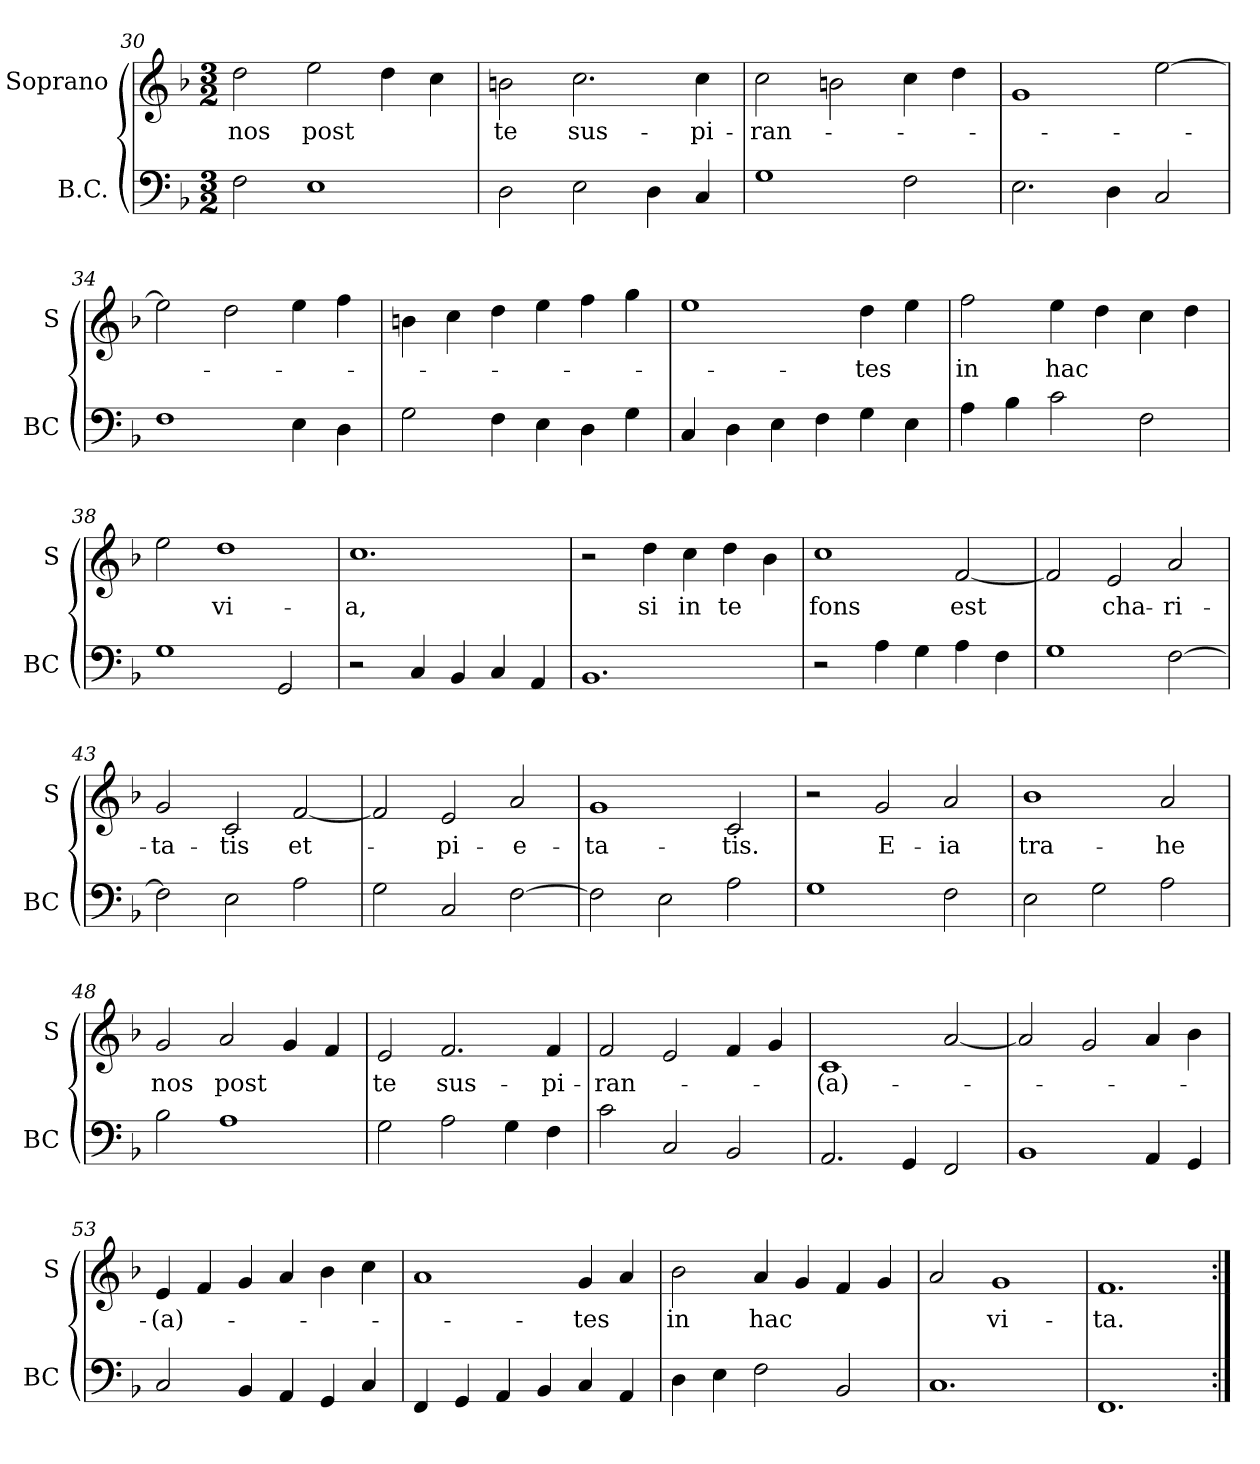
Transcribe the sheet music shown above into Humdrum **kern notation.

**kern	**kern	**text
*part2	*part1	*part1
*staff2	*staff1	*staff1
*I"B.C.	*I"Soprano	*
*I'BC	*I'S	*
*clefF4	*clefG2	*
*k[b-]	*k[b-]	*
*F:	*F:	*
*M3/2	*M3/2	*
=30	=30	=30
!	!	!LO:LY:b
2F\	2dd\	nos
!	!	!LO:LY:b
1E	2ee\	post
.	4dd\	.
.	4cc\	.
!!LO:PB:g=z
=31	=31	=31
!	!	!LO:LY:b
2D\	2bn\	te
!	!	!LO:LY:b
2E\	2.cc\	sus-
4D\	.	.
!	!	!LO:LY:b
4C/	4cc\	-pi-
=32	=32	=32
!	!	!LO:LY:b
1G	2cc\	-ran-
.	2bn\	.
2F\	4cc\	.
.	4dd\	.
=33	=33	=33
2.E\	1g	.
4D\	.	.
2C/	[2ee\	.
=34	=34	=34
1F	2ee\]	.
.	2dd\	.
4E\	4ee\	.
4D\	4ff\	.
=35	=35	=35
2G\	4bn\	.
.	4cc\	.
4F\	4dd\	.
4E\	4ee\	.
4D\	4ff\	.
4G\	4gg\	.
!!LO:LB:g=z
=36	=36	=36
4C/	1ee	.
4D\	.	.
4E\	.	.
4F\	.	.
!	!	!LO:LY:b
4G\	4dd\	-tes
4E\	4ee\	.
=37	=37	=37
!	!	!LO:LY:b
4A\	2ff\	in
4B-\	.	.
!	!	!LO:LY:b
2c\	4ee\	hac
.	4dd\	.
2F\	4cc\	.
.	4dd\	.
=38	=38	=38
1G	2ee\	.
!	!	!LO:LY:b
.	1dd	vi-
2GG/	.	.
=39	=39	=39
!	!	!LO:LY:b
2r	1.cc	-a,
4C/	.	.
4BB-/	.	.
4C/	.	.
4AA/	.	.
=40	=40	=40
1.BB-	2r	.
!	!	!LO:LY:b
.	4dd\	si
!	!	!LO:LY:b
.	4cc\	in
!	!	!LO:LY:b
.	4dd\	te
.	4b-\	.
!!LO:LB:g=z
=41	=41	=41
!	!	!LO:LY:b
2r	1cc	fons
4A\	.	.
4G\	.	.
!	!	!LO:LY:b
4A\	[2f/	est
4F\	.	.
=42	=42	=42
1G	2f/]	.
!	!	!LO:LY:b
.	2e/	cha-
!	!	!LO:LY:b
[2F\	2a/	-ri-
=43	=43	=43
!	!	!LO:LY:b
2F\]	2g/	-ta-
!	!	!LO:LY:b
2E\	2c/	-tis
!	!	!LO:LY:b
2A\	[2f/	et-
=44	=44	=44
2G\	2f/]	.
!	!	!LO:LY:b
2C/	2e/	-pi-
!	!	!LO:LY:b
[2F\	2a/	-e-
=45	=45	=45
!	!	!LO:LY:b
2F\]	1g	-ta-
2E\	.	.
!	!	!LO:LY:b
2A\	2c/	-tis.
!!LO:LB:g=z
=46	=46	=46
1G	2r	.
!	!	!LO:LY:b
.	2g/	E-
!	!	!LO:LY:b
2F\	2a/	-ia
=47	=47	=47
!	!	!LO:LY:b
2E\	1b-	tra-
2G\	.	.
!	!	!LO:LY:b
2A\	2a/	-he
=48	=48	=48
!	!	!LO:LY:b
2B-\	2g/	nos
!	!	!LO:LY:b
1A	2a/	post
.	4g/	.
.	4f/	.
=49	=49	=49
!	!	!LO:LY:b
2G\	2e/	te
!	!	!LO:LY:b
2A\	2.f/	sus-
4G\	.	.
!	!	!LO:LY:b
4F\	4f/	-pi-
=50	=50	=50
!	!	!LO:LY:b
2c\	2f/	-ran-
2C/	2e/	.
2BB-/	4f/	.
.	4g/	.
!!LO:LB:g=z
=51	=51	=51
!	!	!LO:LY:b
2.AA/	1c	-(a)-
4GG/	.	.
2FF/	[2a/	.
=52	=52	=52
*^	*	*
1BB-	2ryy	2a/]	.
.	2ryy	2g/	.
4AA/	2ryy	4a/	.
4GG/	.	4b-\	.
*v	*v	*	*
=53	=53	=53
!	!	!LO:LY:b
2C/	4e/	-(a)-
.	4f/	.
4BB-/	4g/	.
4AA/	4a/	.
4GG/	4b-\	.
4C/	4cc\	.
=54	=54	=54
4FF/	1a	.
4GG/	.	.
4AA/	.	.
4BB-/	.	.
!	!	!LO:LY:b
4C/	4g/	-tes
4AA/	4a/	.
!!LO:LB:g=z
=55	=55	=55
!	!	!LO:LY:b
4D\	2b-\	in
4E\	.	.
!	!	!LO:LY:b
2F\	4a/	hac
.	4g/	.
2BB-/	4f/	.
.	4g/	.
=56	=56	=56
1.C	2a/	.
!	!	!LO:LY:b
.	1g	vi-
=57	=57	=57
!	!	!LO:LY:b
1.FF	1.f	-ta.
=:|!	=:|!	=:|!
*-	*-	*-
